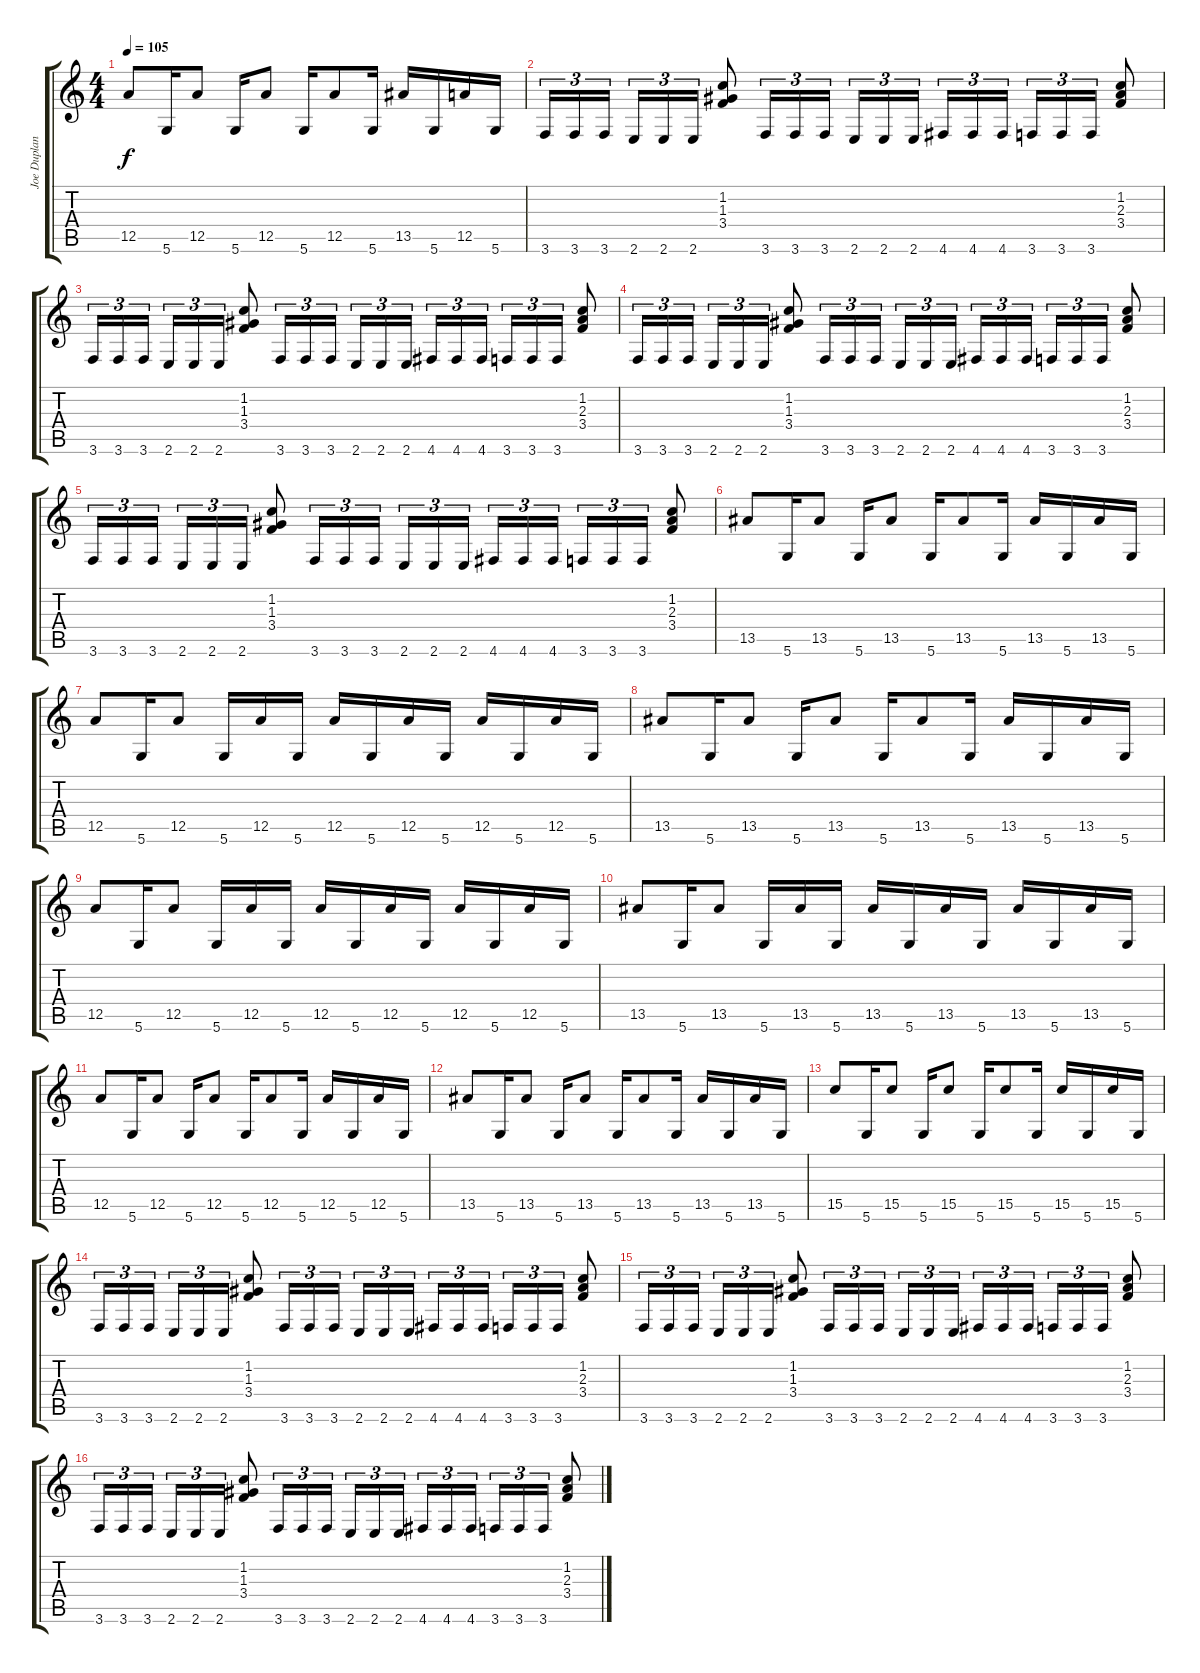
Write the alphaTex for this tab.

\track ("Joe Duplantier" "Joe Duplan") {instrument distortionguitar}
\staff {score tabs}
\tuning (E4 B3 G3 D3 A2 D2) {hide}
\ts (4 4)
\tempo 105
\clef g2
\ks c
12.5.8{dy f} 5.6.16 12.5.8 5.6.16 12.5.8 5.6.16 12.5.8 5.6.16 13.5.16 5.6.16 12.5.16 5.6.16 |
3.6.16{tu (3 2)} 3.6.16{tu (3 2)} 3.6.16{tu (3 2)} 2.6.16{tu (3 2)} 2.6.16{tu (3 2)} 2.6.16{tu (3 2)} (1.2 1.3 3.4).8 3.6.16{tu (3 2)} 3.6.16{tu (3 2)} 3.6.16{tu (3 2)} 2.6.16{tu (3 2)} 2.6.16{tu (3 2)} 2.6.16{tu (3 2)} 4.6.16{tu (3 2)} 4.6.16{tu (3 2)} 4.6.16{tu (3 2)} 3.6.16{tu (3 2)} 3.6.16{tu (3 2)} 3.6.16{tu (3 2)} (1.2 2.3 3.4).8 |
3.6.16{tu (3 2)} 3.6.16{tu (3 2)} 3.6.16{tu (3 2)} 2.6.16{tu (3 2)} 2.6.16{tu (3 2)} 2.6.16{tu (3 2)} (1.2 1.3 3.4).8 3.6.16{tu (3 2)} 3.6.16{tu (3 2)} 3.6.16{tu (3 2)} 2.6.16{tu (3 2)} 2.6.16{tu (3 2)} 2.6.16{tu (3 2)} 4.6.16{tu (3 2)} 4.6.16{tu (3 2)} 4.6.16{tu (3 2)} 3.6.16{tu (3 2)} 3.6.16{tu (3 2)} 3.6.16{tu (3 2)} (1.2 2.3 3.4).8 |
3.6.16{tu (3 2)} 3.6.16{tu (3 2)} 3.6.16{tu (3 2)} 2.6.16{tu (3 2)} 2.6.16{tu (3 2)} 2.6.16{tu (3 2)} (1.2 1.3 3.4).8 3.6.16{tu (3 2)} 3.6.16{tu (3 2)} 3.6.16{tu (3 2)} 2.6.16{tu (3 2)} 2.6.16{tu (3 2)} 2.6.16{tu (3 2)} 4.6.16{tu (3 2)} 4.6.16{tu (3 2)} 4.6.16{tu (3 2)} 3.6.16{tu (3 2)} 3.6.16{tu (3 2)} 3.6.16{tu (3 2)} (1.2 2.3 3.4).8 |
3.6.16{tu (3 2)} 3.6.16{tu (3 2)} 3.6.16{tu (3 2)} 2.6.16{tu (3 2)} 2.6.16{tu (3 2)} 2.6.16{tu (3 2)} (1.2 1.3 3.4).8 3.6.16{tu (3 2)} 3.6.16{tu (3 2)} 3.6.16{tu (3 2)} 2.6.16{tu (3 2)} 2.6.16{tu (3 2)} 2.6.16{tu (3 2)} 4.6.16{tu (3 2)} 4.6.16{tu (3 2)} 4.6.16{tu (3 2)} 3.6.16{tu (3 2)} 3.6.16{tu (3 2)} 3.6.16{tu (3 2)} (1.2 2.3 3.4).8 |
13.5.8 5.6.16 13.5.8 5.6.16 13.5.8 5.6.16 13.5.8 5.6.16 13.5.16 5.6.16 13.5.16 5.6.16 |
12.5.8 5.6.16 12.5.8 5.6.16 12.5.16 5.6.16 12.5.16 5.6.16 12.5.16 5.6.16 12.5.16 5.6.16 12.5.16 5.6.16 |
13.5.8 5.6.16 13.5.8 5.6.16 13.5.8 5.6.16 13.5.8 5.6.16 13.5.16 5.6.16 13.5.16 5.6.16 |
12.5.8 5.6.16 12.5.8 5.6.16 12.5.16 5.6.16 12.5.16 5.6.16 12.5.16 5.6.16 12.5.16 5.6.16 12.5.16 5.6.16 |
13.5.8 5.6.16 13.5.8 5.6.16 13.5.16 5.6.16 13.5.16 5.6.16 13.5.16 5.6.16 13.5.16 5.6.16 13.5.16 5.6.16 |
12.5.8 5.6.16 12.5.8 5.6.16 12.5.8 5.6.16 12.5.8 5.6.16 12.5.16 5.6.16 12.5.16 5.6.16 |
13.5.8 5.6.16 13.5.8 5.6.16 13.5.8 5.6.16 13.5.8 5.6.16 13.5.16 5.6.16 13.5.16 5.6.16 |
15.5.8 5.6.16 15.5.8 5.6.16 15.5.8 5.6.16 15.5.8 5.6.16 15.5.16 5.6.16 15.5.16 5.6.16 |
3.6.16{tu (3 2)} 3.6.16{tu (3 2)} 3.6.16{tu (3 2)} 2.6.16{tu (3 2)} 2.6.16{tu (3 2)} 2.6.16{tu (3 2)} (1.2 1.3 3.4).8 3.6.16{tu (3 2)} 3.6.16{tu (3 2)} 3.6.16{tu (3 2)} 2.6.16{tu (3 2)} 2.6.16{tu (3 2)} 2.6.16{tu (3 2)} 4.6.16{tu (3 2)} 4.6.16{tu (3 2)} 4.6.16{tu (3 2)} 3.6.16{tu (3 2)} 3.6.16{tu (3 2)} 3.6.16{tu (3 2)} (1.2 2.3 3.4).8 |
3.6.16{tu (3 2)} 3.6.16{tu (3 2)} 3.6.16{tu (3 2)} 2.6.16{tu (3 2)} 2.6.16{tu (3 2)} 2.6.16{tu (3 2)} (1.2 1.3 3.4).8 3.6.16{tu (3 2)} 3.6.16{tu (3 2)} 3.6.16{tu (3 2)} 2.6.16{tu (3 2)} 2.6.16{tu (3 2)} 2.6.16{tu (3 2)} 4.6.16{tu (3 2)} 4.6.16{tu (3 2)} 4.6.16{tu (3 2)} 3.6.16{tu (3 2)} 3.6.16{tu (3 2)} 3.6.16{tu (3 2)} (1.2 2.3 3.4).8 |
3.6.16{tu (3 2)} 3.6.16{tu (3 2)} 3.6.16{tu (3 2)} 2.6.16{tu (3 2)} 2.6.16{tu (3 2)} 2.6.16{tu (3 2)} (1.2 1.3 3.4).8 3.6.16{tu (3 2)} 3.6.16{tu (3 2)} 3.6.16{tu (3 2)} 2.6.16{tu (3 2)} 2.6.16{tu (3 2)} 2.6.16{tu (3 2)} 4.6.16{tu (3 2)} 4.6.16{tu (3 2)} 4.6.16{tu (3 2)} 3.6.16{tu (3 2)} 3.6.16{tu (3 2)} 3.6.16{tu (3 2)} (1.2 2.3 3.4).8
